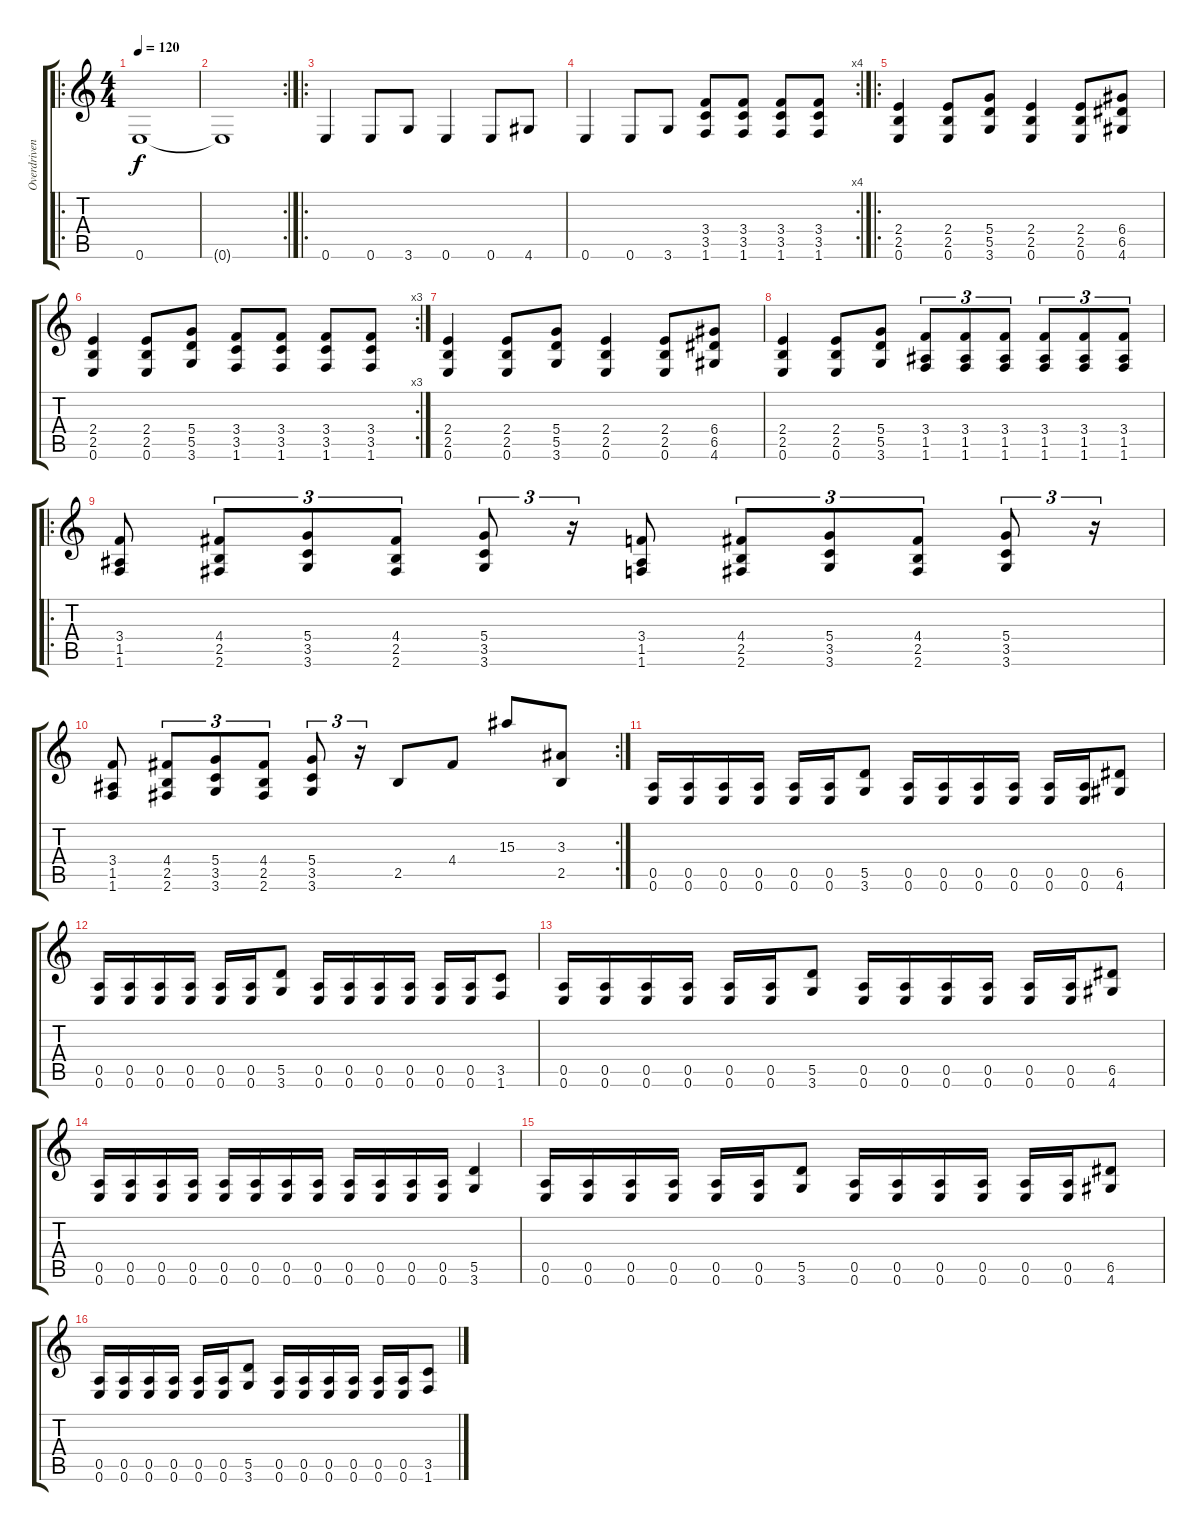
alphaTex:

\track ("Overdriven" "Overdriven") {instrument overdrivenguitar}
\staff {score tabs}
\tuning (E4 B3 G3 D3 A2 E2) {hide}
\ro
\ts (4 4)
\tempo 120
\clef g2
\ks c
0.6.1{dy f instrument overdrivenguitar} |
\rc 2
0.6{t}.1 |
\ro
0.6.4 0.6.8 3.6.8 0.6.4 0.6.8 4.6.8 |
\rc 4
0.6.4 0.6.8 3.6.8 (3.4 3.5 1.6).8 (3.4 3.5 1.6).8 (3.4 3.5 1.6).8 (3.4 3.5 1.6).8 |
\ro
(2.4 2.5 0.6).4 (2.4 2.5 0.6).8 (5.4 5.5 3.6).8 (2.4 2.5 0.6).4 (2.4 2.5 0.6).8 (6.4 6.5 4.6).8 |
\rc 3
(2.4 2.5 0.6).4 (2.4 2.5 0.6).8 (5.4 5.5 3.6).8 (3.4 3.5 1.6).8 (3.4 3.5 1.6).8 (3.4 3.5 1.6).8 (3.4 3.5 1.6).8 |
(2.4 2.5 0.6).4 (2.4 2.5 0.6).8 (5.4 5.5 3.6).8 (2.4 2.5 0.6).4 (2.4 2.5 0.6).8 (6.4 6.5 4.6).8 |
(2.4 2.5 0.6).4 (2.4 2.5 0.6).8 (5.4 5.5 3.6).8 (3.4 1.5 1.6).8{tu (3 2)} (3.4 1.5 1.6).8{tu (3 2)} (3.4 1.5 1.6).8{tu (3 2)} (3.4 1.5 1.6).8{tu (3 2)} (3.4 1.5 1.6).8{tu (3 2)} (3.4 1.5 1.6).8{tu (3 2)} |
\ro
(3.4 1.5 1.6).8 (4.4 2.5 2.6).8{tu (3 2)} (5.4 3.5 3.6).8{tu (3 2)} (4.4 2.5 2.6).8{tu (3 2)} (5.4 3.5 3.6).8{tu (3 2)} r.16{tu (3 2)} (3.4 1.5 1.6).8 (4.4 2.5 2.6).8{tu (3 2)} (5.4 3.5 3.6).8{tu (3 2)} (4.4 2.5 2.6).8{tu (3 2)} (5.4 3.5 3.6).8{tu (3 2)} r.16{tu (3 2)} |
\rc 2
(3.4 1.5 1.6).8 (4.4 2.5 2.6).8{tu (3 2)} (5.4 3.5 3.6).8{tu (3 2)} (4.4 2.5 2.6).8{tu (3 2)} (5.4 3.5 3.6).8{tu (3 2)} r.16{tu (3 2)} 2.5.8 4.4.8 15.3.8 (3.3 2.5).8 |
(0.5 0.6).16 (0.5 0.6).16 (0.5 0.6).16 (0.5 0.6).16 (0.5 0.6).16 (0.5 0.6).16 (5.5 3.6).8 (0.5 0.6).16 (0.5 0.6).16 (0.5 0.6).16 (0.5 0.6).16 (0.5 0.6).16 (0.5 0.6).16 (6.5 4.6).8 |
(0.5 0.6).16 (0.5 0.6).16 (0.5 0.6).16 (0.5 0.6).16 (0.5 0.6).16 (0.5 0.6).16 (5.5 3.6).8 (0.5 0.6).16 (0.5 0.6).16 (0.5 0.6).16 (0.5 0.6).16 (0.5 0.6).16 (0.5 0.6).16 (3.5 1.6).8 |
(0.5 0.6).16 (0.5 0.6).16 (0.5 0.6).16 (0.5 0.6).16 (0.5 0.6).16 (0.5 0.6).16 (5.5 3.6).8 (0.5 0.6).16 (0.5 0.6).16 (0.5 0.6).16 (0.5 0.6).16 (0.5 0.6).16 (0.5 0.6).16 (6.5 4.6).8 |
(0.5 0.6).16 (0.5 0.6).16 (0.5 0.6).16 (0.5 0.6).16 (0.5 0.6).16 (0.5 0.6).16 (0.5 0.6).16 (0.5 0.6).16 (0.5 0.6).16 (0.5 0.6).16 (0.5 0.6).16 (0.5 0.6).16 (5.5 3.6).4 |
(0.5 0.6).16 (0.5 0.6).16 (0.5 0.6).16 (0.5 0.6).16 (0.5 0.6).16 (0.5 0.6).16 (5.5 3.6).8 (0.5 0.6).16 (0.5 0.6).16 (0.5 0.6).16 (0.5 0.6).16 (0.5 0.6).16 (0.5 0.6).16 (6.5 4.6).8 |
(0.5 0.6).16 (0.5 0.6).16 (0.5 0.6).16 (0.5 0.6).16 (0.5 0.6).16 (0.5 0.6).16 (5.5 3.6).8 (0.5 0.6).16 (0.5 0.6).16 (0.5 0.6).16 (0.5 0.6).16 (0.5 0.6).16 (0.5 0.6).16 (3.5 1.6).8
